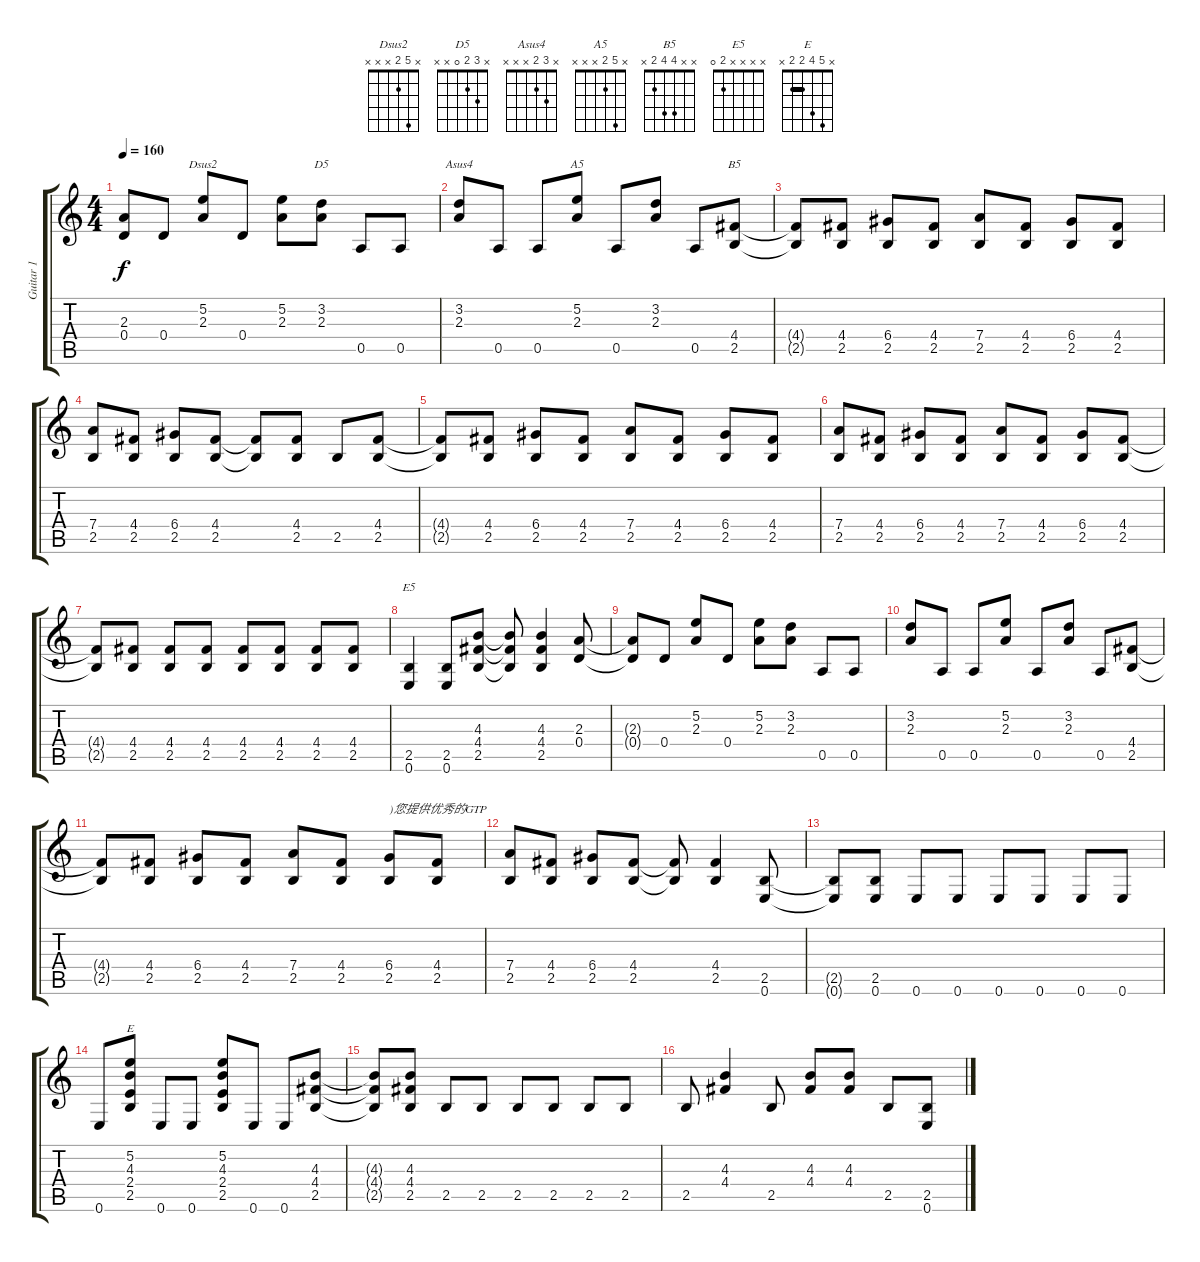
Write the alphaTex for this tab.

\track ("Guitar 1" "Guitar 1") {instrument distortionguitar}
\staff {score tabs}
\tuning (E4 B3 G3 D3 A2 E2) {hide}
\chord ("Dsus2" x 5 2 x x x)
\chord ("D5" x 3 2 0 x x)
\chord ("Asus4" x 3 2 x x x)
\chord ("A5" x 5 2 x x x)
\chord ("B5" x x 4 4 2 x)
\chord ("E5" x x x x 2 0)
\chord ("E" x 5 4 2 2 x) {barre 2}
\ts (4 4)
\tempo 160
\clef g2
\ks c
(2.3{t} 0.4{t}).8{dy f} 0.4.8 (5.2 2.3).8{ch "Dsus2"} 0.4.8 (5.2 2.3).8 (3.2 2.3).8{ch "D5"} 0.5.8 0.5.8 |
(3.2 2.3).8{ch "Asus4"} 0.5.8 0.5.8 (5.2 2.3).8{ch "A5"} 0.5.8 (3.2 2.3).8 0.5.8 (4.4 2.5).8{ch "B5"} |
(4.4{t} 2.5{t}).8 (4.4 2.5).8 (6.4 2.5).8 (4.4 2.5).8 (7.4 2.5).8 (4.4 2.5).8 (6.4 2.5).8 (4.4 2.5).8 |
(7.4 2.5).8 (4.4 2.5).8 (6.4 2.5).8 (4.4 2.5).8 (4.4{t} 2.5{t}).8 (4.4 2.5).8 2.5.8 (4.4 2.5).8 |
(4.4{t} 2.5{t}).8 (4.4 2.5).8 (6.4 2.5).8 (4.4 2.5).8 (7.4 2.5).8 (4.4 2.5).8 (6.4 2.5).8 (4.4 2.5).8 |
(7.4 2.5).8 (4.4 2.5).8 (6.4 2.5).8 (4.4 2.5).8 (7.4 2.5).8 (4.4 2.5).8 (6.4 2.5).8 (4.4 2.5).8 |
(4.4{t} 2.5{t}).8 (4.4 2.5).8 (4.4 2.5).8 (4.4 2.5).8 (4.4 2.5).8 (4.4 2.5).8 (4.4 2.5).8 (4.4 2.5).8 |
(2.5 0.6).4{ch "E5"} (2.5 0.6).8 (4.3 4.4 2.5).8 (4.3{t} 4.4{t} 2.5{t}).8 (4.3 4.4 2.5).4 (2.3 0.4).8 |
(2.3{t} 0.4{t}).8 0.4.8 (5.2 2.3).8 0.4.8 (5.2 2.3).8 (3.2 2.3).8 0.5.8 0.5.8 |
(3.2 2.3).8 0.5.8 0.5.8 (5.2 2.3).8 0.5.8 (3.2 2.3).8 0.5.8 (4.4 2.5).8 |
(4.4{t} 2.5{t}).8 (4.4 2.5).8 (6.4 2.5).8 (4.4 2.5).8 (7.4 2.5).8 (4.4 2.5).8 (6.4 2.5).8{txt ")您提供优秀的GTP"} (4.4 2.5).8 |
(7.4 2.5).8 (4.4 2.5).8 (6.4 2.5).8 (4.4 2.5).8 (4.4{t} 2.5{t}).8 (4.4 2.5).4 (2.5 0.6).8 |
(2.5{t} 0.6{t}).8 (2.5 0.6).8 0.6.8 0.6.8 0.6.8 0.6.8 0.6.8 0.6.8 |
0.6.8 (5.2 4.3 2.4 2.5).8{ch "E"} 0.6.8 0.6.8 (5.2 4.3 2.4 2.5).8 0.6.8 0.6.8 (4.3 4.4 2.5).8 |
(4.3{t} 4.4{t} 2.5{t}).8 (4.3 4.4 2.5).8 2.5.8 2.5.8 2.5.8 2.5.8 2.5.8 2.5.8 |
2.5.8 (4.3 4.4).4 2.5.8 (4.3 4.4).8 (4.3 4.4).8 2.5.8 (2.5 0.6).8
